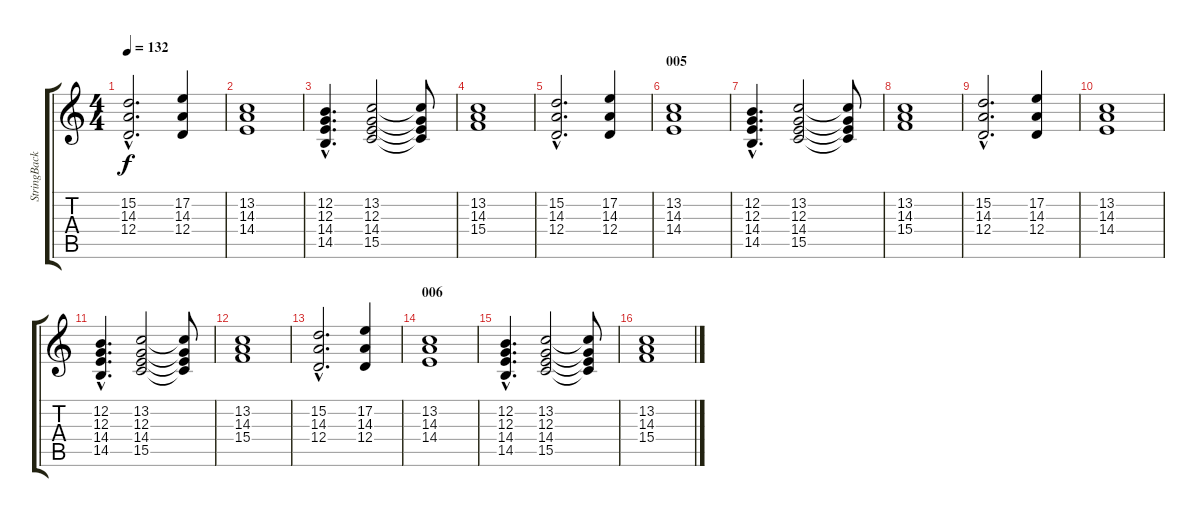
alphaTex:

\track ("StringBack" "StringBack") {instrument synthstrings1}
\staff {score tabs}
\tuning (E4 B3 G3 D3 A2 E2) {hide}
\ts (4 4)
\tempo 132
\clef g2
\ks c
(15.2{hac} 14.3{hac} 12.4{hac}).2{d dy f} (17.2 14.3 12.4).4 |
(13.2 14.3 14.4).1 |
(12.2{hac} 12.3{hac} 14.4{hac} 14.5{hac}).4{d} (13.2 12.3 14.4 15.5).2 (13.2{t} 12.3{t} 14.4{t} 15.5{t}).8 |
(13.2 14.3 15.4).1 |
(15.2{hac} 14.3{hac} 12.4{hac}).2{d} (17.2 14.3 12.4).4 |
\section ("" "005")
(13.2 14.3 14.4).1 |
(12.2{hac} 12.3{hac} 14.4{hac} 14.5{hac}).4{d} (13.2 12.3 14.4 15.5).2 (13.2{t} 12.3{t} 14.4{t} 15.5{t}).8 |
(13.2 14.3 15.4).1 |
(15.2{hac} 14.3{hac} 12.4{hac}).2{d} (17.2 14.3 12.4).4 |
(13.2 14.3 14.4).1 |
(12.2{hac} 12.3{hac} 14.4{hac} 14.5{hac}).4{d} (13.2 12.3 14.4 15.5).2 (13.2{t} 12.3{t} 14.4{t} 15.5{t}).8 |
(13.2 14.3 15.4).1 |
(15.2{hac} 14.3{hac} 12.4{hac}).2{d} (17.2 14.3 12.4).4 |
\section ("" "006")
(13.2 14.3 14.4).1 |
(12.2{hac} 12.3{hac} 14.4{hac} 14.5{hac}).4{d} (13.2 12.3 14.4 15.5).2 (13.2{t} 12.3{t} 14.4{t} 15.5{t}).8 |
(13.2 14.3 15.4).1
